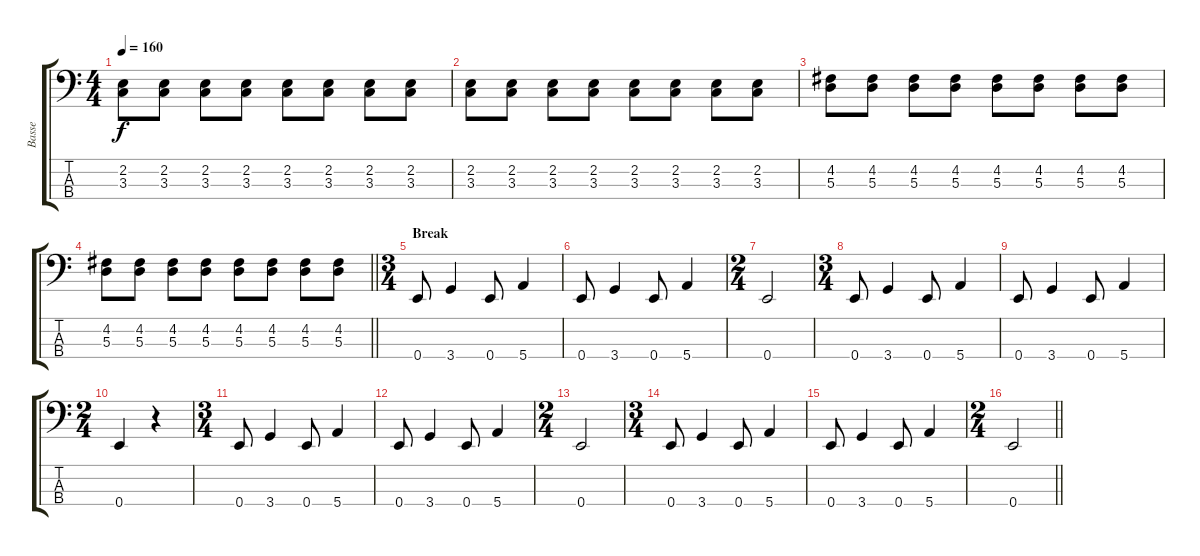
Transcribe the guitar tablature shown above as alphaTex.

\track ("Basse" "Basse") {instrument electricbassfinger}
\staff {score tabs}
\tuning (G2 D2 A1 E1) {hide}
\ts (4 4)
\tempo 160
\clef f4
\ks c
(2.2 3.3).8{dy f} (2.2 3.3).8 (2.2 3.3).8 (2.2 3.3).8 (2.2 3.3).8 (2.2 3.3).8 (2.2 3.3).8 (2.2 3.3).8 |
(2.2 3.3).8 (2.2 3.3).8 (2.2 3.3).8 (2.2 3.3).8 (2.2 3.3).8 (2.2 3.3).8 (2.2 3.3).8 (2.2 3.3).8 |
(4.2 5.3).8 (4.2 5.3).8 (4.2 5.3).8 (4.2 5.3).8 (4.2 5.3).8 (4.2 5.3).8 (4.2 5.3).8 (4.2 5.3).8 |
\barLineRight lightlight
(4.2 5.3).8 (4.2 5.3).8 (4.2 5.3).8 (4.2 5.3).8 (4.2 5.3).8 (4.2 5.3).8 (4.2 5.3).8 (4.2 5.3).8 |
\ts (3 4)
\section ("" "Break")
0.4.8{instrument lead8bassandlead} 3.4.4 0.4.8 5.4.4 |
0.4.8 3.4.4 0.4.8 5.4.4 |
\ts (2 4)
0.4.2 |
\ts (3 4)
0.4.8 3.4.4 0.4.8 5.4.4 |
0.4.8 3.4.4 0.4.8 5.4.4 |
\ts (2 4)
0.4.4 r.4 |
\ts (3 4)
0.4.8{instrument lead8bassandlead} 3.4.4 0.4.8 5.4.4 |
0.4.8 3.4.4 0.4.8 5.4.4 |
\ts (2 4)
0.4.2 |
\ts (3 4)
0.4.8 3.4.4 0.4.8 5.4.4 |
0.4.8 3.4.4 0.4.8 5.4.4 |
\ts (2 4)
\barLineRight lightlight
0.4.2
